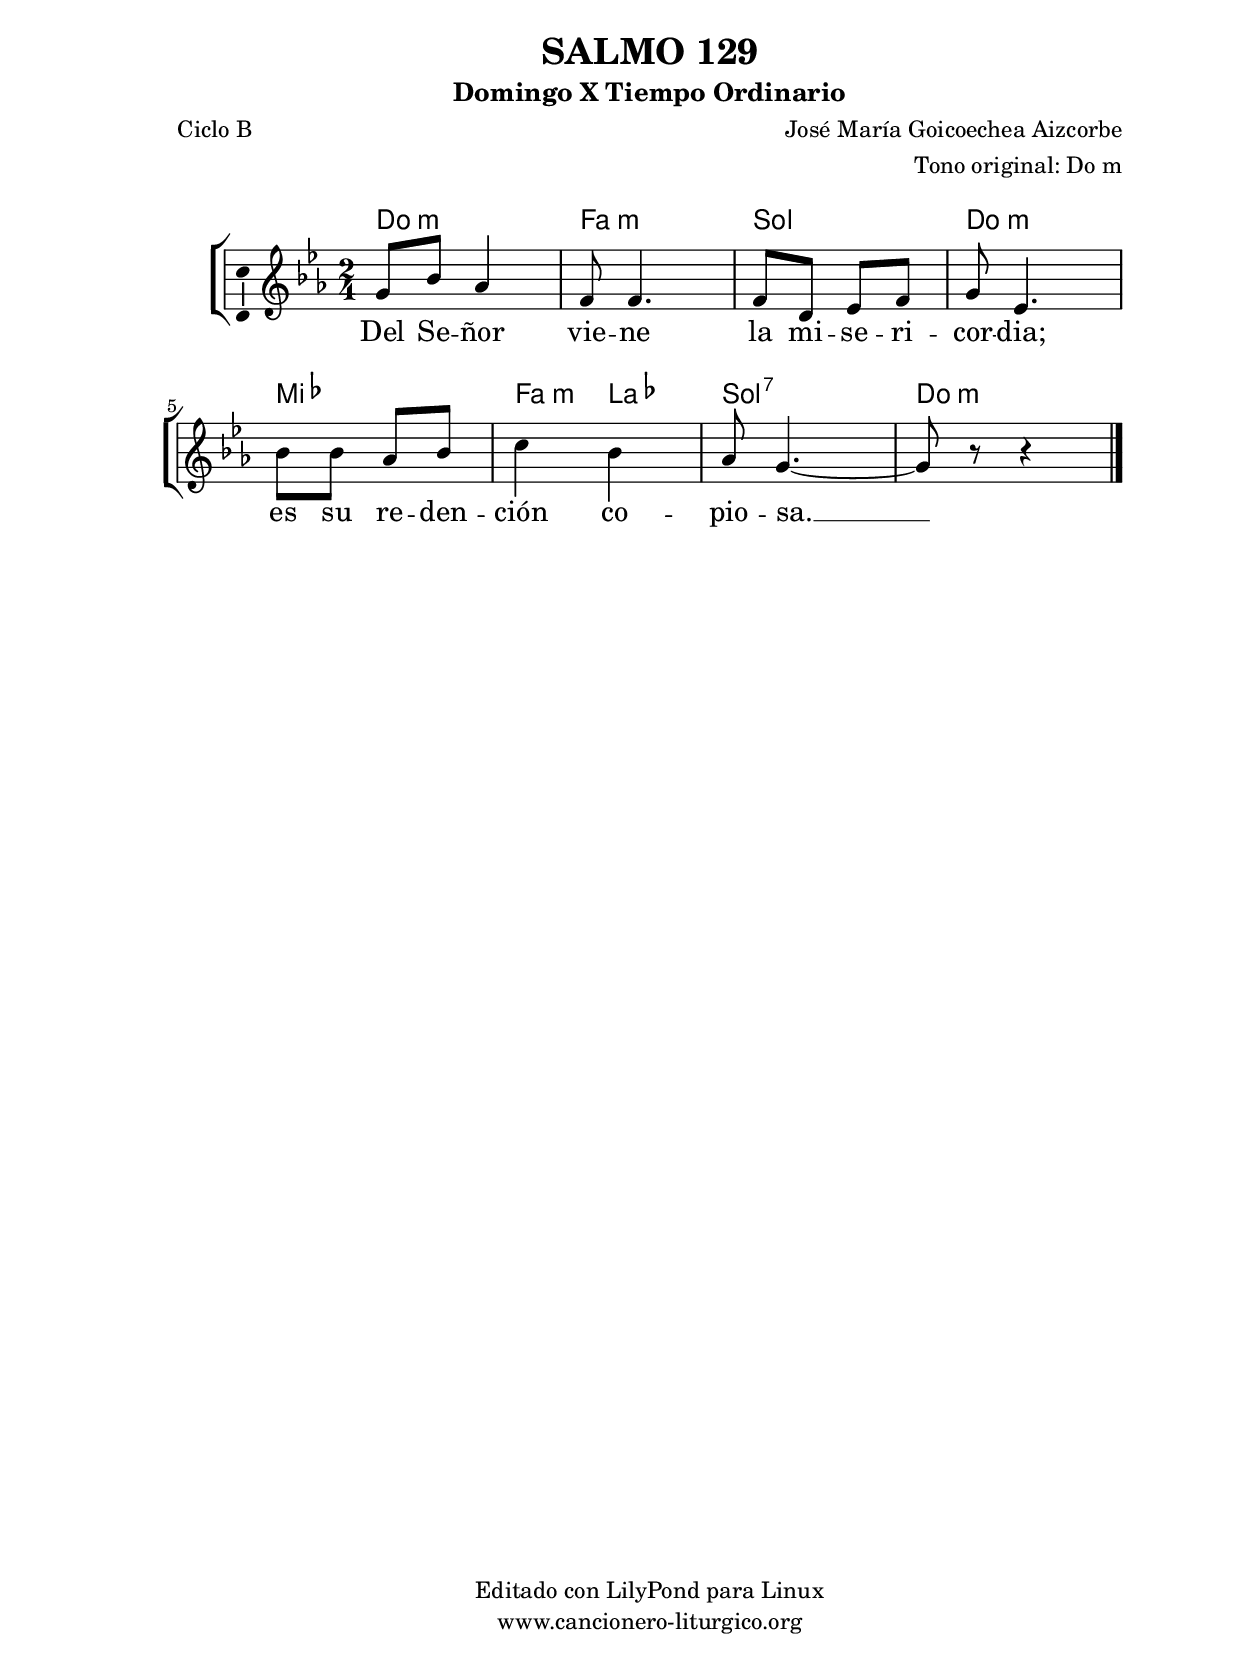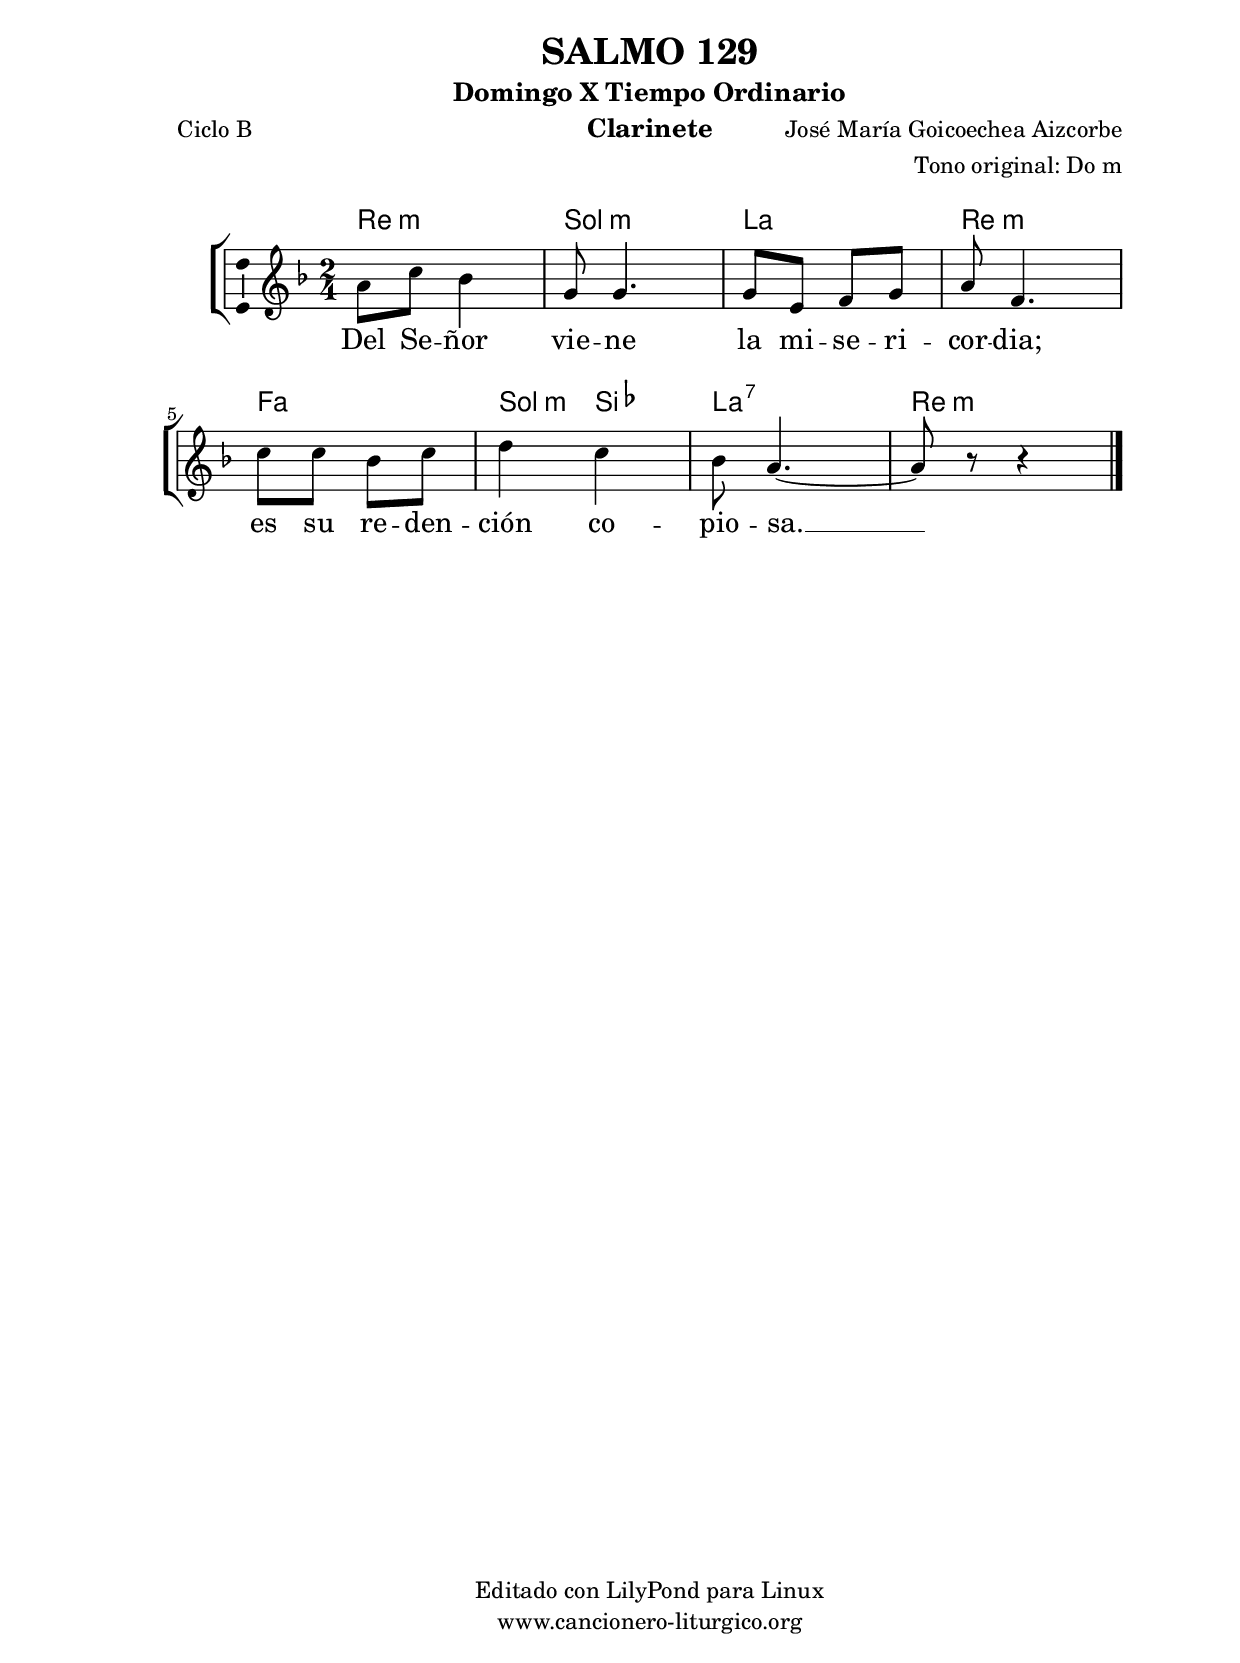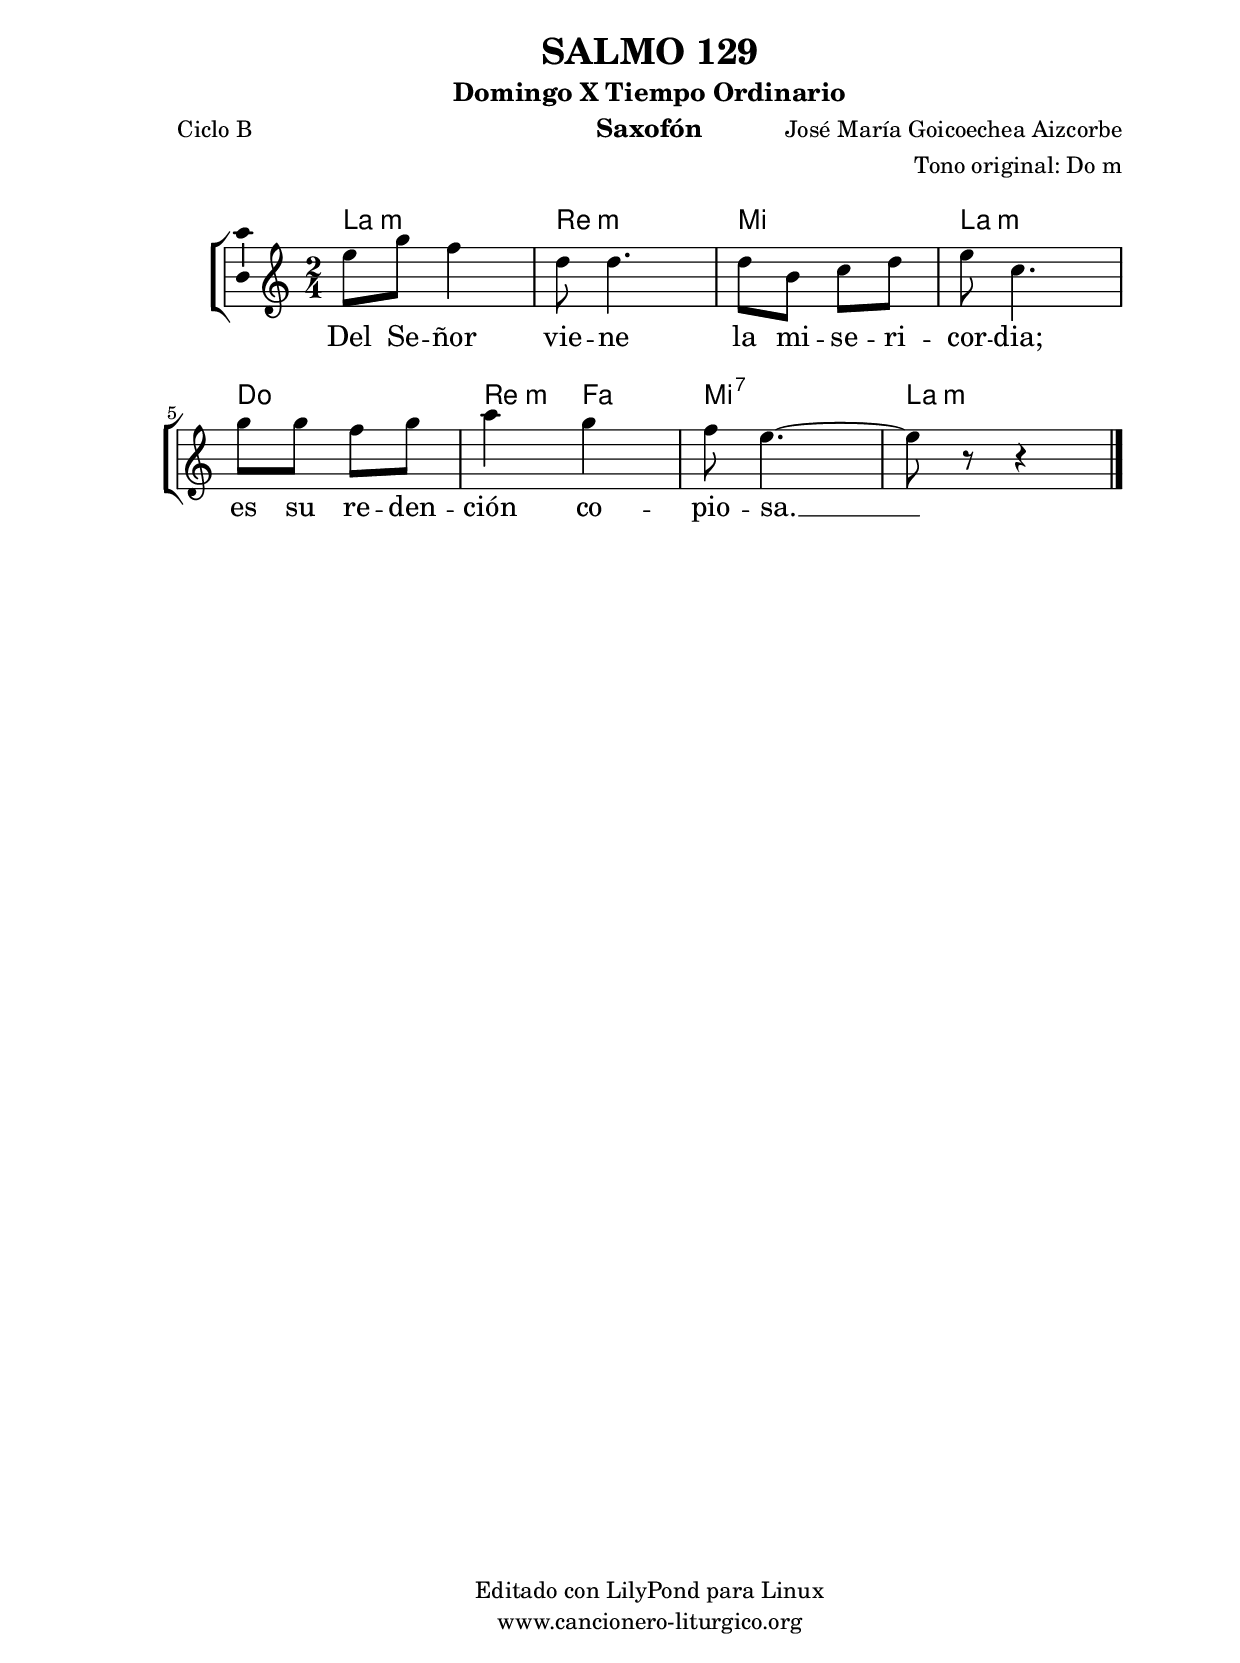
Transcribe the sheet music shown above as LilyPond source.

%
%para convertir .midi en .wav:
%timidity filename.midi -Ow -o finename.wav
%
%
%Para convertir de .wav a .mp3:
%lame -h -m j filename.wav
%
%
%para escuchar el midi:
%timidity nombrefichero.midi
%


%versión de lilypond para la que se ha escrito esta partitura:
\version "2.16.0"

	%Tamaño papel
	#(set-default-paper-size "a4")
	%Tamaño partitura
	#(set-global-staff-size 20)
	%No responde al pulsar sobre una nota
	#(ly:set-option 'point-and-click #f)

%parámetros del encabezamiento:
\header {
	title = "SALMO 129"
	subtitle = "Domingo X Tiempo Ordinario"
	composer = "José María Goicoechea Aizcorbe"
	poet = "Ciclo B"
	meter = ""
	arranger = "Tono original: Do m"
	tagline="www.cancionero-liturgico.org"
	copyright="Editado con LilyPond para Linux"
	tiempo = "Ordinario"
	usos = "Salmo"
	letra = "Del Señor viene la misericordia; es su redención copiosa."
	}

%parámetros asociados al papel:
\paper  {
	oddHeaderMarkup = \markup {\fill-line { \on-the-fly #not-first-page \fromproperty #'header:title \on-the-fly #not-first-page \fromproperty #'header:composer }}
	evenHeaderMarkup = \markup {\fill-line { \fromproperty #'header:composer \fromproperty #'header:title }}
	#(set-paper-size "a4")
	print-page-number = ##f
	first-page-number = 1
	print-first-page-number = ##f
%	head-separation = 3.0 \cm
	top-margin = 2.0 \cm
	bottom-margin = 0.5\cm
%%%	bottom-margin = -1.0\cm
	left-margin = 3.0 \cm
	line-width = 16.0 \cm 
	indent = 8\mm
	interscoreline = 2.\mm
	between-system-space = 15\mm
%	para que las partituras no llenen la hoja:
	ragged-bottom = ##t
%	idem para la última hoja:
	ragged-last-bottom = ##f
%	para que las partituras llenen el ancho del papel:
	ragged-last = ##f
	after-title-space = 2.5 \cm
%page-count=1
%system-count=1

	%Flexible Vertical Spacing
%	markup-markup-spacing =
%	#'((basic-distance . 15) (minimum-distance . 15) (padding . 3))
	markup-system-spacing =
	#'((basic-distance . 15) (minimum-distance . 15) (padding . 3))
	system-system-spacing =
	#'((basic-distance . 15) (minimum-distance . 15) (padding . 3))
	score-system-spacing =
	#'((basic-distance . 15) (minimum-distance . 15) (padding . 5))
%	top-system-spacing = % header
%	#'((basic-distance . 8) (minimum-distance . 0) (padding . 3))
%	top-markup-spacing =
%	#'((basic-distance . 20) (minimum-distance . 20) (padding . 3))
	last-bottom-spacing = % footer
	#'((basic-distance . 5) (minimum-distance . 5) (padding . 3))
%	score-markup-spacing =
%	#'((basic-distance . 16) (minimum-distance . 13) (padding . 3))

	}


%parámetros que afectan a toda la partitura:
global =  {
	%clave de sol (G):
	\clef G
	%armadura:
%	\transpose c b
	\key c \minor
	\tempo 4=90
	\set Score.tempoHideNote = ##t
	}


acordes = {
	\italianChords
	\chordmode {
%	\transpose c b
{

c2:m f:m  g c:m ees f4:m aes g2:7 c:m

	}
	}
}


melodia = 
%	\transpose c b
{
	\relative c''{

\time 2/4

g8 bes aes4
f8 f4.
f8 d ees f
g8 ees4.
bes'8 bes aes bes
c4 bes
aes8 g4.~
g8 r8 r4

	\bar "|."
	}
	}


texto = \lyricmode {
Del Se -- ñor vie -- ne la mi -- se -- ri -- cor -- dia;
es su re -- den -- ción co -- pio -- sa. __
	}


acordesStaff = \context ChordNames = acordesStaff <<
	\set chordChanges = ##t
	\acordes
	>>


vozStaff = \context Voice = vozStaff
\with {\consists "Ambitus_engraver"}
<<
%	\set Staff.instrumentName = ""
%	\set Staff.shortInstrumentName = ""
%	\set Staff.midiInstrument = #"clarinet"
%	\set Staff.midiInstrument = #"cello"
%	\set Staff.midiInstrument = #"flute"
	\set Staff.midiInstrument = #"electric guitar (jazz)"
%	\set Staff.midiInstrument = #"english horn"
%	\set Staff.midiInstrument = #"violin"
%	\set Staff.midiInstrument = #"glockenspiel"
	\set Staff.midiMinimumVolume = #0.7
	\set Staff.midiMaximumVolume = #0.9
	\global
	\melodia
	>>


textoStaff = \context Lyrics = textoStaff <<
	\lyricsto vozStaff \texto
	>>

\book {
	\score {
		\context ChoirStaff {
			\override StaffGroup.SystemStartBracket #'collapse-height = #1
			\override Score.SystemStartBar #'collapse-height = #1
			<<
			\acordesStaff
			\vozStaff
			\textoStaff
			>>
			}
		\layout {
	    		\context {
				\Lyrics
				\override LyricText #'font-size = #2
				}
	   		 \context {
				\Score
				%fontSize = #3
				\override StaffSymbol #'staff-space = #(magstep +3)
				%\override Beam #'thickness = #0.55
				%\override SpacingSpanner #'spacing-increment = #1.0
				%\override Slur #'height-limit = #1.5
				}
			}
		}
	\score {
		\unfoldRepeats
		\context ChoirStaff {
			<<
			\acordesStaff
			\vozStaff
			>>
			}
		\midi {
	  		\context {
	  			\Score
				tempoWholesPerMinute = #(ly:make-moment 70 4)
				}
			}
		}
	}

%Partitura para clarinete
#(define output-suffix "C")
\book {
	\header{
		instrument = "Clarinete"
		}
	\score {
		\context ChoirStaff {
			\override StaffGroup.SystemStartBracket #'collapse-height = #1
			\override Score.SystemStartBar #'collapse-height = #1
\transpose c d
			<<
			\acordesStaff
			\vozStaff
			\textoStaff
			>>
			}
		\layout {
	    		\context {
				\Lyrics
				\override LyricText #'font-size = #2
				}
	   		 \context {
				\Score
				%fontSize = #3
				\override StaffSymbol #'staff-space = #(magstep +3)
				%\override Beam #'thickness = #0.55
				%\override SpacingSpanner #'spacing-increment = #1.0
				%\override Slur #'height-limit = #1.5
				}
			}
		}
	}

%Partitura para saxofón
#(define output-suffix "S")
\book {
	\header{
		instrument = "Saxofón"
		}
	\score {
		\context ChoirStaff {
			\override StaffGroup.SystemStartBracket #'collapse-height = #1
			\override Score.SystemStartBar #'collapse-height = #1
\transpose c a
			<<
			\acordesStaff
			\vozStaff
			\textoStaff
			>>
			}
		\layout {
	    		\context {
				\Lyrics
				\override LyricText #'font-size = #2
				}
	   		 \context {
				\Score
				%fontSize = #3
				\override StaffSymbol #'staff-space = #(magstep +3)
				%\override Beam #'thickness = #0.55
				%\override SpacingSpanner #'spacing-increment = #1.0
				%\override Slur #'height-limit = #1.5
				}
			}
		}
	}

